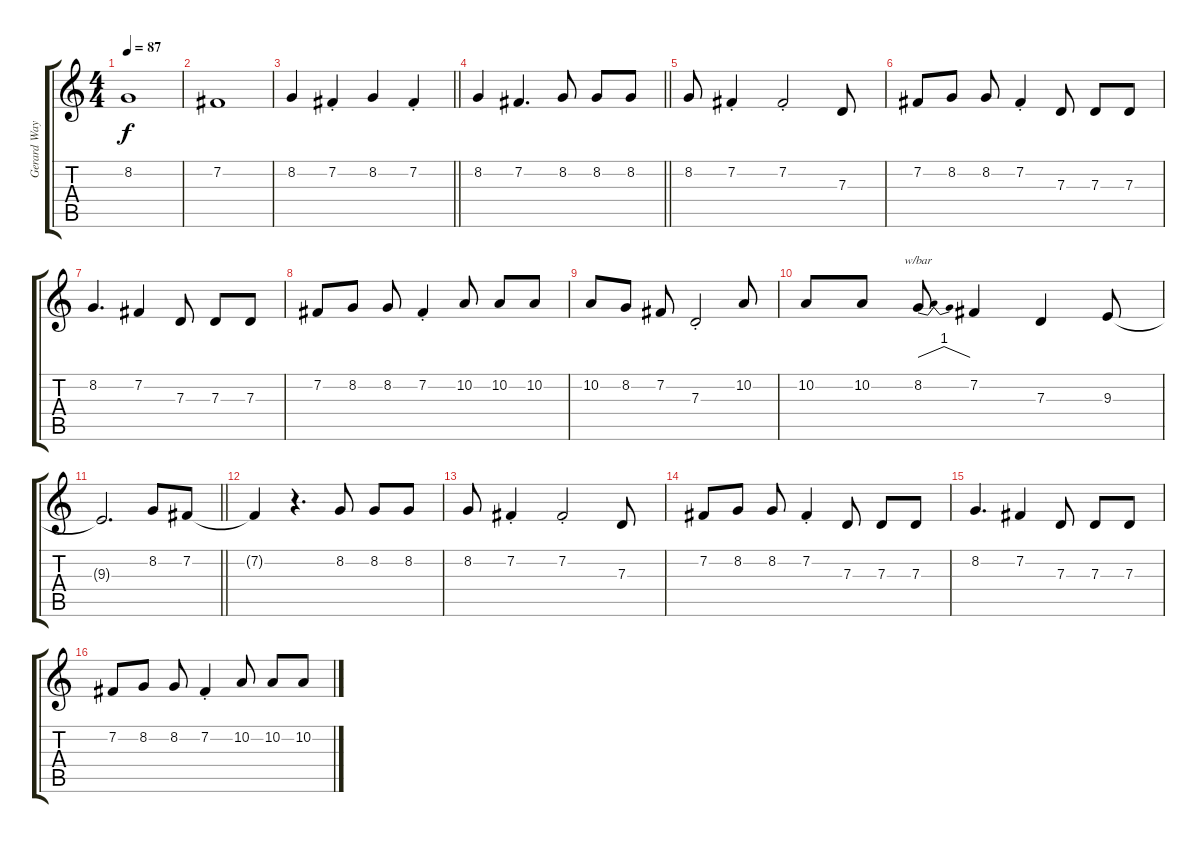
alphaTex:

\track ("Gerard Way [Vocals]" "Gerard Way") {instrument altosax}
\staff {score tabs}
\tuning (E4 B3 G3 D3 A2 E2) {hide}
\ts (4 4)
\tempo 87
\clef g2
\ks c
8.2.1{dy f} |
7.2.1 |
\barLineRight lightlight
8.2.4 7.2{st}.4 8.2.4 7.2{st}.4 |
\barLineRight lightlight
8.2.4 7.2.4{d} 8.2.8 8.2.8 8.2.8 |
8.2.8 7.2{st}.4 7.2{st}.2 7.3.8 |
7.2.8 8.2.8 8.2.8 7.2{st}.4 7.3.8 7.3.8 7.3.8 |
8.2.4{d} 7.2.4 7.3.8 7.3.8 7.3.8 |
7.2.8 8.2.8 8.2.8 7.2{st}.4 10.2.8 10.2.8 10.2.8 |
10.2.8 8.2.8 7.2.8 7.3{st}.2 10.2.8 |
10.2.8 10.2.8 8.2.8{tbe (dip default 0 0 30 4 60 0)} 7.2.4 7.3.4 9.3.8 |
\barLineRight lightlight
9.3{t}.2{d} 8.2.8 7.2.8 |
7.2{t}.4 r.4{d} 8.2.8 8.2.8 8.2.8 |
8.2.8 7.2{st}.4 7.2{st}.2 7.3.8 |
7.2.8 8.2.8 8.2.8 7.2{st}.4 7.3.8 7.3.8 7.3.8 |
8.2.4{d} 7.2.4 7.3.8 7.3.8 7.3.8 |
7.2.8 8.2.8 8.2.8 7.2{st}.4 10.2.8 10.2.8 10.2.8
